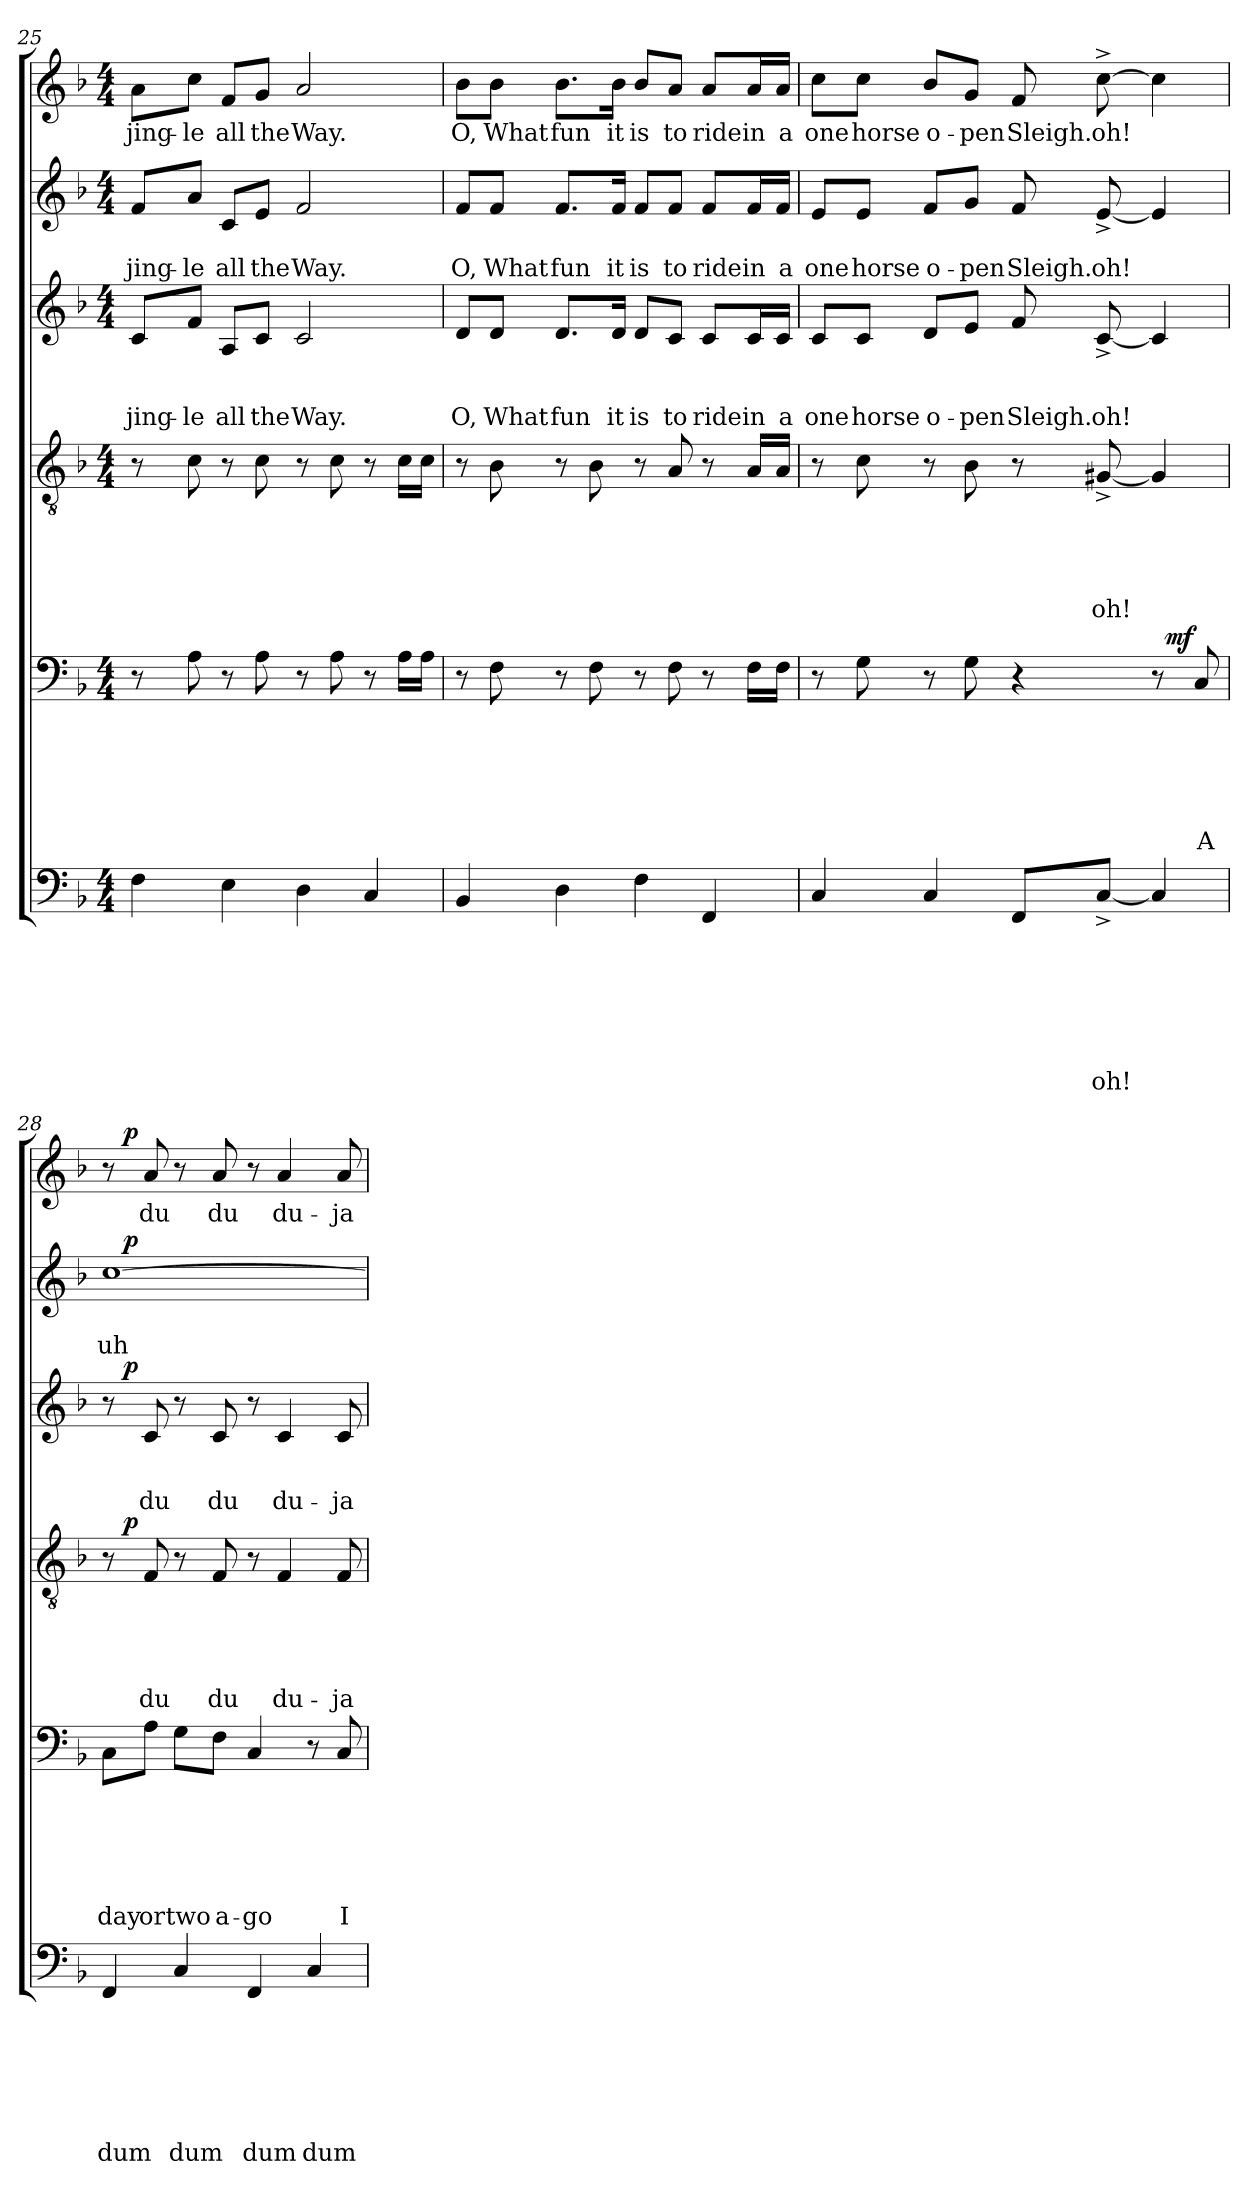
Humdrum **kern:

**kern	**text	**text	**text	**text	**text	**text	**text	**kern	**text	**text	**text	**text	**text	**text	**dynam	**kern	**text	**text	**text	**text	**text	**dynam	**kern	**text	**text	**text	**dynam	**kern	**text	**text	**dynam	**kern	**text	**dynam
*part6	*part6	*part6	*part6	*part6	*part6	*part6	*part6	*part5	*part5	*part5	*part5	*part5	*part5	*part5	*part5	*part4	*part4	*part4	*part4	*part4	*part4	*part4	*part3	*part3	*part3	*part3	*part3	*part2	*part2	*part2	*part2	*part1	*part1	*part1
*staff6	*staff6	*staff6	*staff6	*staff6	*staff6	*staff6	*staff6	*staff5	*staff5	*staff5	*staff5	*staff5	*staff5	*staff5	*staff5	*staff4	*staff4	*staff4	*staff4	*staff4	*staff4	*staff4	*staff3	*staff3	*staff3	*staff3	*staff3	*staff2	*staff2	*staff2	*staff2	*staff1	*staff1	*staff1
*clefF4	*	*	*	*	*	*	*	*clefF4	*	*	*	*	*	*	*	*clefGv2	*	*	*	*	*	*	*clefG2	*	*	*	*	*clefG2	*	*	*	*clefG2	*	*
*k[b-]	*	*	*	*	*	*	*	*k[b-]	*	*	*	*	*	*	*	*k[b-]	*	*	*	*	*	*	*k[b-]	*	*	*	*	*k[b-]	*	*	*	*k[b-]	*	*
*F:	*	*	*	*	*	*	*	*F:	*	*	*	*	*	*	*	*F:	*	*	*	*	*	*	*F:	*	*	*	*	*F:	*	*	*	*F:	*	*
*M4/4	*	*	*	*	*	*	*	*M4/4	*	*	*	*	*	*	*	*M4/4	*	*	*	*	*	*	*M4/4	*	*	*	*	*M4/4	*	*	*	*M4/4	*	*
=25	=25	=25	=25	=25	=25	=25	=25	=25	=25	=25	=25	=25	=25	=25	=25	=25	=25	=25	=25	=25	=25	=25	=25	=25	=25	=25	=25	=25	=25	=25	=25	=25	=25	=25
!	!	!	!	!	!	!	!	!	!	!	!	!	!	!	!	!	!	!	!	!	!	!	!	!	!	!LO:LY:b	!	!	!	!LO:LY:b	!	!	!LO:LY:b	!
4F\	.	.	.	.	.	.	.	8r	.	.	.	.	.	.	.	8r	.	.	.	.	.	.	8c/L	.	.	jing-	.	8f/L	.	jing-	.	8a\L	jing-	.
!	!	!	!	!	!	!	!	!	!	!	!	!	!	!	!	!	!	!	!	!	!	!	!	!	!	!LO:LY:b:rj	!	!	!	!LO:LY:b:rj	!	!	!LO:LY:b:rj	!
.	.	.	.	.	.	.	.	8A\	.	.	.	.	.	.	.	8c\	.	.	.	.	.	.	8f/J	.	.	-le	.	8a/J	.	-le	.	8cc\J	-le	.
!	!	!	!	!	!	!	!	!	!	!	!	!	!	!	!	!	!	!	!	!	!	!	!	!	!	!LO:LY:b	!	!	!	!LO:LY:b	!	!	!LO:LY:b	!
4E\	.	.	.	.	.	.	.	8r	.	.	.	.	.	.	.	8r	.	.	.	.	.	.	8A/L	.	.	all	.	8c/L	.	all	.	8f/L	all	.
!	!	!	!	!	!	!	!	!	!	!	!	!	!	!	!	!	!	!	!	!	!	!	!	!	!	!LO:LY:b	!	!	!	!LO:LY:b	!	!	!LO:LY:b	!
.	.	.	.	.	.	.	.	8A\	.	.	.	.	.	.	.	8c\	.	.	.	.	.	.	8c/J	.	.	the	.	8e/J	.	the	.	8g/J	the	.
!	!	!	!	!	!	!	!	!	!	!	!	!	!	!	!	!	!	!	!	!	!	!	!	!	!	!LO:LY:b	!	!	!	!LO:LY:b	!	!	!LO:LY:b	!
4D\	.	.	.	.	.	.	.	8r	.	.	.	.	.	.	.	8r	.	.	.	.	.	.	2c/	.	.	Way.	.	2f/	.	Way.	.	2a/	Way.	.
.	.	.	.	.	.	.	.	8A\	.	.	.	.	.	.	.	8c\	.	.	.	.	.	.	.	.	.	.	.	.	.	.	.	.	.	.
4C/	.	.	.	.	.	.	.	8r	.	.	.	.	.	.	.	8r	.	.	.	.	.	.	.	.	.	.	.	.	.	.	.	.	.	.
.	.	.	.	.	.	.	.	16A\LL	.	.	.	.	.	.	.	16c\LL	.	.	.	.	.	.	.	.	.	.	.	.	.	.	.	.	.	.
.	.	.	.	.	.	.	.	16A\JJ	.	.	.	.	.	.	.	16c\JJ	.	.	.	.	.	.	.	.	.	.	.	.	.	.	.	.	.	.
=26	=26	=26	=26	=26	=26	=26	=26	=26	=26	=26	=26	=26	=26	=26	=26	=26	=26	=26	=26	=26	=26	=26	=26	=26	=26	=26	=26	=26	=26	=26	=26	=26	=26	=26
!	!	!	!	!	!	!	!	!	!	!	!	!	!	!	!	!	!	!	!	!	!	!	!	!	!	!LO:LY:b	!	!	!	!LO:LY:b	!	!	!LO:LY:b	!
4BB-/	.	.	.	.	.	.	.	8r	.	.	.	.	.	.	.	8r	.	.	.	.	.	.	8d/L	.	.	O,	.	8f/L	.	O,	.	8b-\L	O,	.
!	!	!	!	!	!	!	!	!	!	!	!	!	!	!	!	!	!	!	!	!	!	!	!	!	!	!LO:LY:b	!	!	!	!LO:LY:b	!	!	!LO:LY:b	!
.	.	.	.	.	.	.	.	8F\	.	.	.	.	.	.	.	8B-\	.	.	.	.	.	.	8d/J	.	.	What	.	8f/J	.	What	.	8b-\J	What	.
!	!	!	!	!	!	!	!	!	!	!	!	!	!	!	!	!	!	!	!	!	!	!	!	!	!	!LO:LY:b	!	!	!	!LO:LY:b	!	!	!LO:LY:b	!
4D\	.	.	.	.	.	.	.	8r	.	.	.	.	.	.	.	8r	.	.	.	.	.	.	8.d/L	.	.	fun	.	8.f/L	.	fun	.	8.b-\L	fun	.
.	.	.	.	.	.	.	.	8F\	.	.	.	.	.	.	.	8B-\	.	.	.	.	.	.	.	.	.	.	.	.	.	.	.	.	.	.
!	!	!	!	!	!	!	!	!	!	!	!	!	!	!	!	!	!	!	!	!	!	!	!	!	!	!LO:LY:b	!	!	!	!LO:LY:b	!	!	!LO:LY:b	!
.	.	.	.	.	.	.	.	.	.	.	.	.	.	.	.	.	.	.	.	.	.	.	16d/Jk	.	.	it	.	16f/Jk	.	it	.	16b-\Jk	it	.
!	!	!	!	!	!	!	!	!	!	!	!	!	!	!	!	!	!	!	!	!	!	!	!	!	!	!LO:LY:b	!	!	!	!LO:LY:b	!	!	!LO:LY:b	!
4F\	.	.	.	.	.	.	.	8r	.	.	.	.	.	.	.	8r	.	.	.	.	.	.	8d/L	.	.	is	.	8f/L	.	is	.	8b-/L	is	.
!	!	!	!	!	!	!	!	!	!	!	!	!	!	!	!	!	!	!	!	!	!	!	!	!	!	!LO:LY:b	!	!	!	!LO:LY:b	!	!	!LO:LY:b	!
.	.	.	.	.	.	.	.	8F\	.	.	.	.	.	.	.	8A/	.	.	.	.	.	.	8c/J	.	.	to	.	8f/J	.	to	.	8a/J	to	.
!	!	!	!	!	!	!	!	!	!	!	!	!	!	!	!	!	!	!	!	!	!	!	!	!	!	!LO:LY:b	!	!	!	!LO:LY:b	!	!	!LO:LY:b	!
4FF/	.	.	.	.	.	.	.	8r	.	.	.	.	.	.	.	8r	.	.	.	.	.	.	8c/L	.	.	ride	.	8f/L	.	ride	.	8a/L	ride	.
!	!	!	!	!	!	!	!	!	!	!	!	!	!	!	!	!	!	!	!	!	!	!	!	!	!	!LO:LY:b	!	!	!	!LO:LY:b	!	!	!LO:LY:b	!
.	.	.	.	.	.	.	.	16F\LL	.	.	.	.	.	.	.	16A/LL	.	.	.	.	.	.	16c/L	.	.	in	.	16f/L	.	in	.	16a/L	in	.
!	!	!	!	!	!	!	!	!	!	!	!	!	!	!	!	!	!	!	!	!	!	!	!	!	!	!LO:LY:b	!	!	!	!LO:LY:b	!	!	!LO:LY:b	!
.	.	.	.	.	.	.	.	16F\JJ	.	.	.	.	.	.	.	16A/JJ	.	.	.	.	.	.	16c/JJ	.	.	a	.	16f/JJ	.	a	.	16a/JJ	a	.
!!LO:LB:g=z
=27	=27	=27	=27	=27	=27	=27	=27	=27	=27	=27	=27	=27	=27	=27	=27	=27	=27	=27	=27	=27	=27	=27	=27	=27	=27	=27	=27	=27	=27	=27	=27	=27	=27	=27
!	!	!	!	!	!	!	!	!	!	!	!	!	!	!	!	!	!	!	!	!	!	!	!	!	!	!LO:LY:b	!	!	!	!LO:LY:b	!	!	!LO:LY:b	!
*	*	*	*	*	*	*	*	*^	*	*	*	*	*	*	*	*	*	*	*	*	*	*	*	*	*	*	*	*	*	*	*	*	*	*
4C/	.	.	.	.	.	.	.	8r	2ryy	.	.	.	.	.	.	.	8r	.	.	.	.	.	.	8c/L	.	.	one	.	8e/L	.	one	.	8cc\L	one	.
!	!	!	!	!	!	!	!	!	!	!	!	!	!	!	!	!	!	!	!	!	!	!	!	!	!	!	!LO:LY:b	!	!	!	!LO:LY:b	!	!	!LO:LY:b	!
.	.	.	.	.	.	.	.	8G\	.	.	.	.	.	.	.	.	8c\	.	.	.	.	.	.	8c/J	.	.	horse	.	8e/J	.	horse	.	8cc\J	horse	.
!	!	!	!	!	!	!	!	!	!	!	!	!	!	!	!	!	!	!	!	!	!	!	!	!	!	!	!LO:LY:b	!	!	!	!LO:LY:b	!	!	!LO:LY:b	!
4C/	.	.	.	.	.	.	.	8r	.	.	.	.	.	.	.	.	8r	.	.	.	.	.	.	8d/L	.	.	o-	.	8f/L	.	o-	.	8b-/L	o-	.
!	!	!	!	!	!	!	!	!	!	!	!	!	!	!	!	!	!	!	!	!	!	!	!	!	!	!	!LO:LY:b	!	!	!	!LO:LY:b	!	!	!LO:LY:b	!
.	.	.	.	.	.	.	.	8G\	.	.	.	.	.	.	.	.	8B-\	.	.	.	.	.	.	8e/J	.	.	-pen	.	8g/J	.	-pen	.	8g/J	-pen	.
!	!	!	!	!	!	!	!	!	!	!	!	!	!	!	!	!	!	!	!	!	!	!	!	!	!	!	!LO:LY:b	!	!	!	!LO:LY:b	!	!	!LO:LY:b	!
8FF/L	.	.	.	.	.	.	.	4r	4ryy	.	.	.	.	.	.	.	8r	.	.	.	.	.	.	8f/	.	.	Sleigh.	.	8f/	.	Sleigh.	.	8f/	Sleigh.	.
!	!	!	!	!	!	!	!LO:LY:b	!	!	!	!	!	!	!	!	!	!	!	!	!	!	!LO:LY:b	!	!	!	!	!LO:LY:b	!	!	!	!LO:LY:b	!	!	!LO:LY:b	!
[<8C^</J	.	.	.	.	.	.	oh!	.	.	.	.	.	.	.	.	.	[<8G#X^</	.	.	.	.	oh!	.	[<8c^</	.	.	oh!	.	[<8e^</	.	oh!	.	[>8cc^>\	oh!	.
4C/]	.	.	.	.	.	.	.	8r	32ryy	.	.	.	.	.	.	.	4G#/]	.	.	.	.	.	.	4c/]	.	.	.	.	4e/]	.	.	.	4cc\]	.	.
!	!	!	!	!	!	!	!	!	!	!	!	!	!	!	!	!LO:DY:a	!	!	!	!	!	!	!	!	!	!	!	!	!	!	!	!	!	!	!
.	.	.	.	.	.	.	.	.	8..ryy	.	.	.	.	.	.	mf	.	.	.	.	.	.	.	.	.	.	.	.	.	.	.	.	.	.	.
!	!	!	!	!	!	!	!	!	!	!	!	!	!	!	!LO:LY:b	!	!	!	!	!	!	!	!	!	!	!	!	!	!	!	!	!	!	!	!
.	.	.	.	.	.	.	.	8C/	.	.	.	.	.	.	A	.	.	.	.	.	.	.	.	.	.	.	.	.	.	.	.	.	.	.	.
=28	=28	=28	=28	=28	=28	=28	=28	=28	=28	=28	=28	=28	=28	=28	=28	=28	=28	=28	=28	=28	=28	=28	=28	=28	=28	=28	=28	=28	=28	=28	=28	=28	=28	=28	=28
!	!	!	!	!	!	!	!LO:LY:b	!	!	!	!	!	!	!	!LO:LY:b	!	!	!	!	!	!	!	!	!	!	!	!	!	!	!	!LO:LY:b	!	!	!	!
*	*	*	*	*	*	*	*	*v	*v	*	*	*	*	*	*	*	*^	*	*	*	*	*	*	*^	*	*	*	*	*^	*	*	*	*^	*	*
4FF/	.	.	.	.	.	.	dum	8C\L	.	.	.	.	.	day	.	8r	16ryy	.	.	.	.	.	.	8r	16ryy	.	.	.	.	[>1cc	16ryy	.	uh	.	8r	16ryy	.	.
!	!	!	!	!	!	!	!	!	!	!	!	!	!	!	!	!	!	!	!	!	!	!	!LO:DY:a	!	!	!	!	!	!LO:DY:a	!	!	!	!	!LO:DY:a	!	!	!	!LO:DY:a
.	.	.	.	.	.	.	.	.	.	.	.	.	.	.	.	.	2...ryy	.	.	.	.	.	p	.	2...ryy	.	.	.	p	.	2...ryy	.	.	p	.	2...ryy	.	p
!	!	!	!	!	!	!	!	!	!	!	!	!	!	!LO:LY:b	!	!	!	!	!	!	!	!LO:LY:b	!	!	!	!	!	!LO:LY:b	!	!	!	!	!	!	!	!	!LO:LY:b	!
.	.	.	.	.	.	.	.	8A\J	.	.	.	.	.	or	.	8F/	.	.	.	.	.	du	.	8c/	.	.	.	du	.	.	.	.	.	.	8a/	.	du	.
!	!	!	!	!	!	!	!LO:LY:b	!	!	!	!	!	!	!LO:LY:b	!	!	!	!	!	!	!	!	!	!	!	!	!	!	!	!	!	!	!	!	!	!	!	!
4C/	.	.	.	.	.	.	dum	8G\L	.	.	.	.	.	two	.	8r	.	.	.	.	.	.	.	8r	.	.	.	.	.	.	.	.	.	.	8r	.	.	.
!	!	!	!	!	!	!	!	!	!	!	!	!	!	!LO:LY:b	!	!	!	!	!	!	!	!LO:LY:b	!	!	!	!	!	!LO:LY:b	!	!	!	!	!	!	!	!	!LO:LY:b	!
.	.	.	.	.	.	.	.	8F\J	.	.	.	.	.	a-	.	8F/	.	.	.	.	.	du	.	8c/	.	.	.	du	.	.	.	.	.	.	8a/	.	du	.
!	!	!	!	!	!	!	!LO:LY:b	!	!	!	!	!	!	!LO:LY:b	!	!	!	!	!	!	!	!	!	!	!	!	!	!	!	!	!	!	!	!	!	!	!	!
4FF/	.	.	.	.	.	.	dum	4C/	.	.	.	.	.	-go	.	8r	.	.	.	.	.	.	.	8r	.	.	.	.	.	.	.	.	.	.	8r	.	.	.
!	!	!	!	!	!	!	!	!	!	!	!	!	!	!	!	!	!	!	!	!	!	!LO:LY:b	!	!	!	!	!	!LO:LY:b	!	!	!	!	!	!	!	!	!LO:LY:b	!
.	.	.	.	.	.	.	.	.	.	.	.	.	.	.	.	4F/	.	.	.	.	.	du-	.	4c/	.	.	.	du-	.	.	.	.	.	.	4a/	.	du-	.
!	!	!	!	!	!	!	!LO:LY:b	!	!	!	!	!	!	!	!	!	!	!	!	!	!	!	!	!	!	!	!	!	!	!	!	!	!	!	!	!	!	!
4C/	.	.	.	.	.	.	dum	8r	.	.	.	.	.	.	.	.	.	.	.	.	.	.	.	.	.	.	.	.	.	.	.	.	.	.	.	.	.	.
!	!	!	!	!	!	!	!	!	!	!	!	!	!	!LO:LY:b	!	!	!	!	!	!	!	!LO:LY:b	!	!	!	!	!	!LO:LY:b	!	!	!	!	!	!	!	!	!LO:LY:b	!
.	.	.	.	.	.	.	.	8C/	.	.	.	.	.	I	.	8F/	.	.	.	.	.	-ja	.	8c/	.	.	.	-ja	.	.	.	.	.	.	8a/	.	-ja	.
*	*	*	*	*	*	*	*	*	*	*	*	*	*	*	*	*v	*v	*	*	*	*	*	*	*	*	*	*	*	*	*v	*v	*	*	*	*v	*v	*	*
*	*	*	*	*	*	*	*	*	*	*	*	*	*	*	*	*	*	*	*	*	*	*	*v	*v	*	*	*	*	*	*	*	*	*	*	*
=	=	=	=	=	=	=	=	=	=	=	=	=	=	=	=	=	=	=	=	=	=	=	=	=	=	=	=	=	=	=	=	=	=	=
*-	*-	*-	*-	*-	*-	*-	*-	*-	*-	*-	*-	*-	*-	*-	*-	*-	*-	*-	*-	*-	*-	*-	*-	*-	*-	*-	*-	*-	*-	*-	*-	*-	*-	*-
